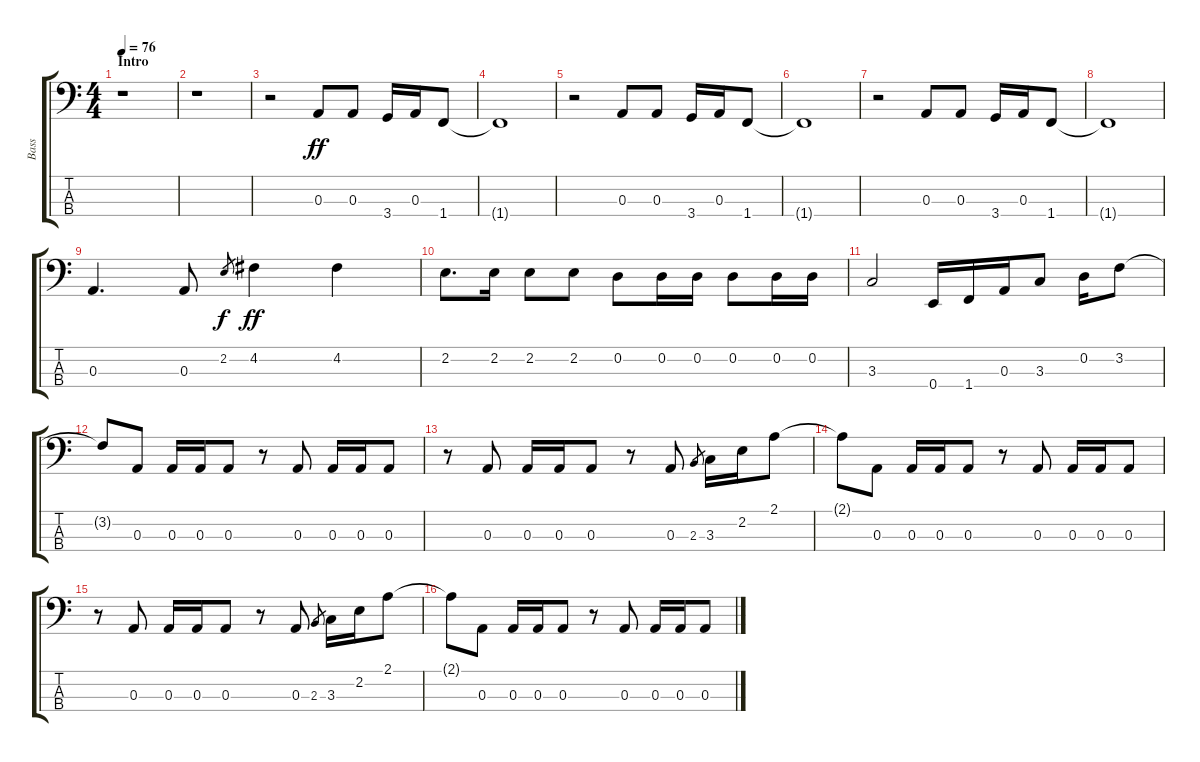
\track ("Bass" "Bass") {instrument electricbasspick}
\staff {score tabs}
\tuning (G2 D2 A1 E1) {hide}
\ts (4 4)
\section ("" "Intro")
\tempo 76
\clef f4
\ks c
r.1{dy ff instrument electricbasspick} |
r.1 |
r.2 0.3.8 0.3.8 3.4.16 0.3.16 1.4.8 |
1.4{t}.1 |
r.2 0.3.8 0.3.8 3.4.16 0.3.16 1.4.8 |
1.4{t}.1 |
r.2 0.3.8 0.3.8 3.4.16 0.3.16 1.4.8 |
1.4{t}.1 |
0.3.4{d} 0.3.8 2.2.8{gr dy f} 4.2.4{dy ff} 4.2.4 |
2.2.8{d} 2.2.16 2.2.8 2.2.8 0.2.8 0.2.16 0.2.16 0.2.8 0.2.16 0.2.16 |
3.3.2 0.4.16 1.4.16 0.3.16 3.3.8 0.2.16 3.2.8 |
3.2{t}.8 0.3.8 0.3.16 0.3.16 0.3.8 r.8 0.3.8 0.3.16 0.3.16 0.3.8 |
r.8 0.3.8 0.3.16 0.3.16 0.3.8 r.8 0.3.8 2.3.8{gr} 3.3.16 2.2.16 2.1.8 |
2.1{t}.8 0.3.8 0.3.16 0.3.16 0.3.8 r.8 0.3.8 0.3.16 0.3.16 0.3.8 |
r.8 0.3.8 0.3.16 0.3.16 0.3.8 r.8 0.3.8 2.3.8{gr} 3.3.16 2.2.16 2.1.8 |
2.1{t}.8 0.3.8 0.3.16 0.3.16 0.3.8 r.8 0.3.8 0.3.16 0.3.16 0.3.8
